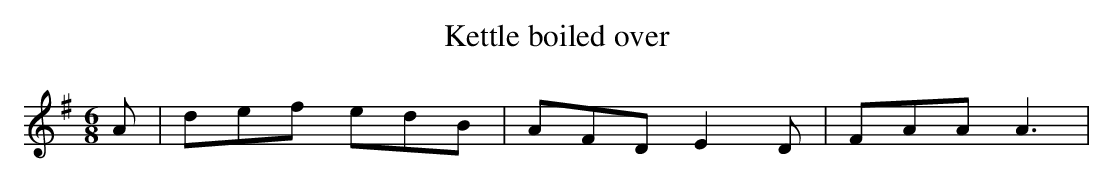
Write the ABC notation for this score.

X:1
T:Kettle boiled over
M:6/8
K:G
A|def edB|AFD E2D|FAA A3|
